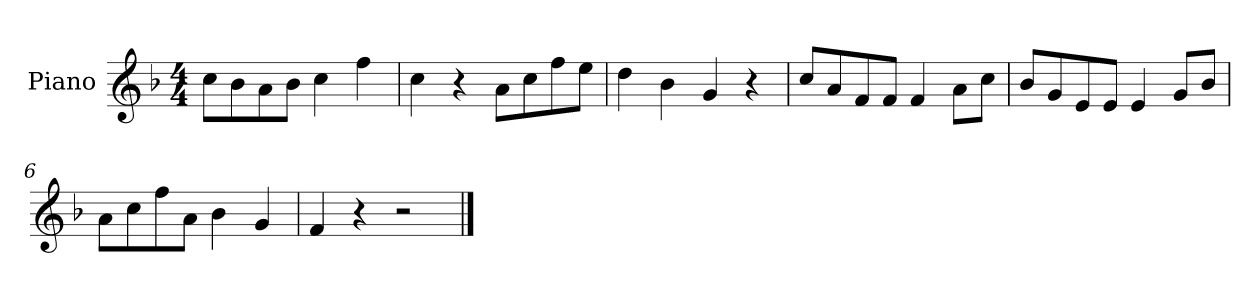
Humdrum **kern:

**kern
*part1
*staff1
*I"Piano
*I'P-no
*clefG2
*k[b-]
*M4/4
*MM90
=1
8cc\L
8b-\
8a\
8b-\J
4cc\
4ff\
=2
4cc\
4r
8a\L
8cc\
8ff\
8ee\J
=3
4dd\
4b-\
4g/
4r
=4
8cc/L
8a/
8f/
8f/J
4f/
8a\L
8cc\J
=5
8b-/L
8g/
8e/
8e/J
4e/
8g/L
8b-/J
=6
8a\L
8cc\
8ff\
8a\J
4b-\
4g/
!!LO:LB:g=z
=7
4f/
4r
2r
==
*-
